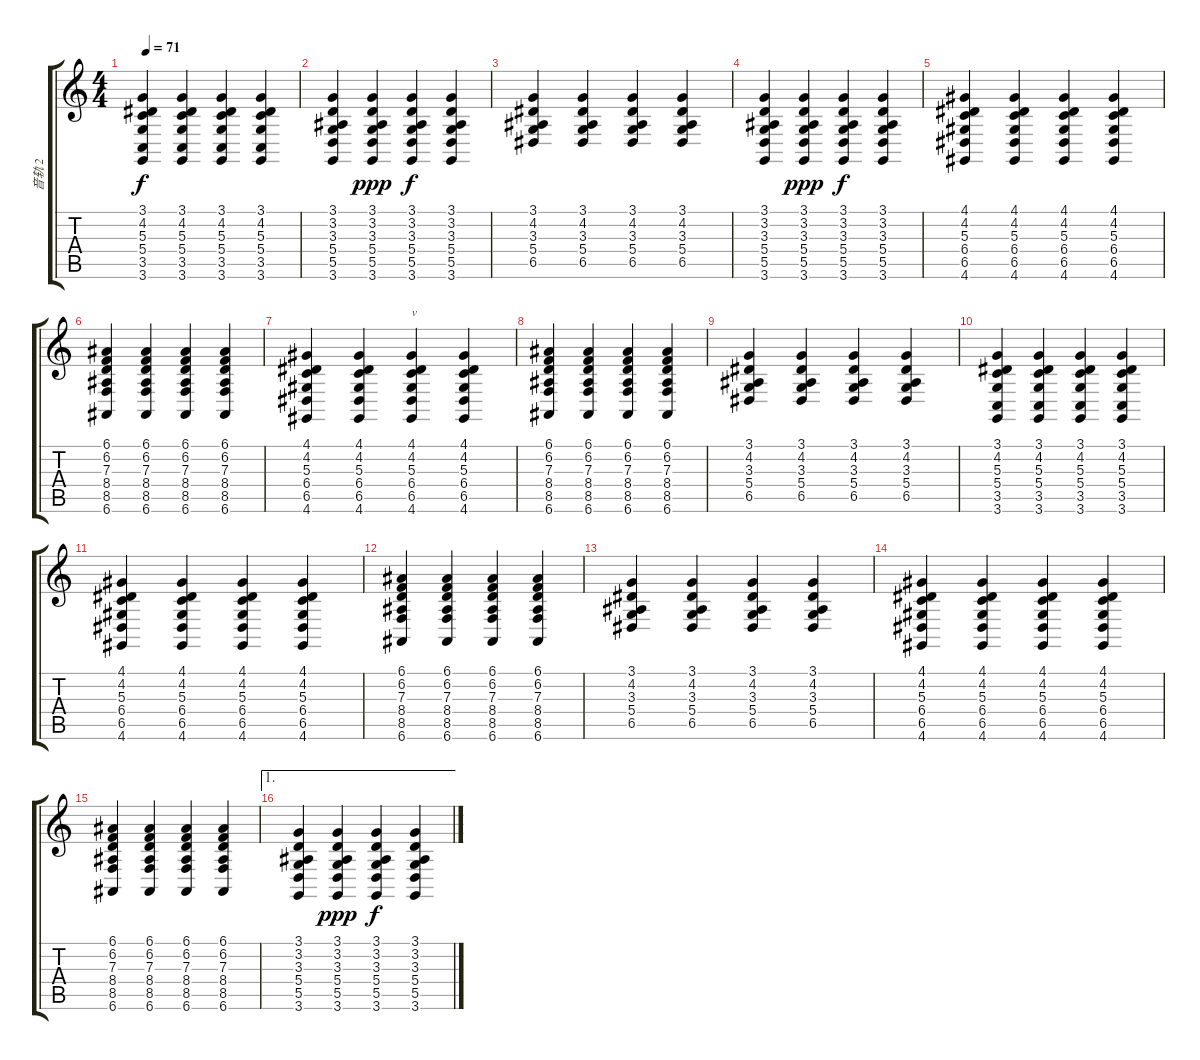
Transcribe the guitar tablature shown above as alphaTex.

\track ("音轨 2" "音轨 2") {instrument honkytonkpiano}
\staff {score tabs}
\tuning (E4 B3 G3 D3 A2 E2) {hide}
\ts (4 4)
\tempo 71
\clef g2
\ks c
(3.1 4.2 5.3 5.4 3.5 3.6).4{dy f} (3.1 4.2 5.3 5.4 3.5 3.6).4 (3.1 4.2 5.3 5.4 3.5 3.6).4 (3.1 4.2 5.3 5.4 3.5 3.6).4 |
(3.1 3.2 3.3 5.4 5.5 3.6).4 (3.1 3.2 3.3 5.4 5.5 3.6).4{dy ppp} (3.1 3.2 3.3 5.4 5.5 3.6).4{dy f} (3.1 3.2 3.3 5.4 5.5 3.6).4 |
(3.1 4.2 3.3 5.4 6.5).4 (3.1 4.2 3.3 5.4 6.5).4 (3.1 4.2 3.3 5.4 6.5).4 (3.1 4.2 3.3 5.4 6.5).4 |
(3.1 3.2 3.3 5.4 5.5 3.6).4 (3.1 3.2 3.3 5.4 5.5 3.6).4{dy ppp} (3.1 3.2 3.3 5.4 5.5 3.6).4{dy f} (3.1 3.2 3.3 5.4 5.5 3.6).4 |
(4.1 4.2 5.3 6.4 6.5 4.6).4 (4.1 4.2 5.3 6.4 6.5 4.6).4 (4.1 4.2 5.3 6.4 6.5 4.6).4 (4.1 4.2 5.3 6.4 6.5 4.6).4 |
(6.1 6.2 7.3 8.4 8.5 6.6).4 (6.1 6.2 7.3 8.4 8.5 6.6).4 (6.1 6.2 7.3 8.4 8.5 6.6).4 (6.1 6.2 7.3 8.4 8.5 6.6).4 |
(4.1 4.2 5.3 6.4 6.5 4.6).4 (4.1 4.2 5.3 6.4 6.5 4.6).4 (4.1 4.2 5.3 6.4 6.5 4.6).4{txt "v"} (4.1 4.2 5.3 6.4 6.5 4.6).4 |
(6.1 6.2 7.3 8.4 8.5 6.6).4 (6.1 6.2 7.3 8.4 8.5 6.6).4 (6.1 6.2 7.3 8.4 8.5 6.6).4 (6.1 6.2 7.3 8.4 8.5 6.6).4 |
(3.1 4.2 3.3 5.4 6.5).4 (3.1 4.2 3.3 5.4 6.5).4 (3.1 4.2 3.3 5.4 6.5).4 (3.1 4.2 3.3 5.4 6.5).4 |
(3.1 4.2 5.3 5.4 3.5 3.6).4 (3.1 4.2 5.3 5.4 3.5 3.6).4 (3.1 4.2 5.3 5.4 3.5 3.6).4 (3.1 4.2 5.3 5.4 3.5 3.6).4 |
(4.1 4.2 5.3 6.4 6.5 4.6).4 (4.1 4.2 5.3 6.4 6.5 4.6).4 (4.1 4.2 5.3 6.4 6.5 4.6).4 (4.1 4.2 5.3 6.4 6.5 4.6).4 |
(6.1 6.2 7.3 8.4 8.5 6.6).4 (6.1 6.2 7.3 8.4 8.5 6.6).4 (6.1 6.2 7.3 8.4 8.5 6.6).4 (6.1 6.2 7.3 8.4 8.5 6.6).4 |
(3.1 4.2 3.3 5.4 6.5).4 (3.1 4.2 3.3 5.4 6.5).4 (3.1 4.2 3.3 5.4 6.5).4 (3.1 4.2 3.3 5.4 6.5).4 |
(4.1 4.2 5.3 6.4 6.5 4.6).4 (4.1 4.2 5.3 6.4 6.5 4.6).4 (4.1 4.2 5.3 6.4 6.5 4.6).4 (4.1 4.2 5.3 6.4 6.5 4.6).4 |
(6.1 6.2 7.3 8.4 8.5 6.6).4 (6.1 6.2 7.3 8.4 8.5 6.6).4 (6.1 6.2 7.3 8.4 8.5 6.6).4 (6.1 6.2 7.3 8.4 8.5 6.6).4 |
\ae 1
(3.1 3.2 3.3 5.4 5.5 3.6).4 (3.1 3.2 3.3 5.4 5.5 3.6).4{dy ppp} (3.1 3.2 3.3 5.4 5.5 3.6).4{dy f} (3.1 3.2 3.3 5.4 5.5 3.6).4
